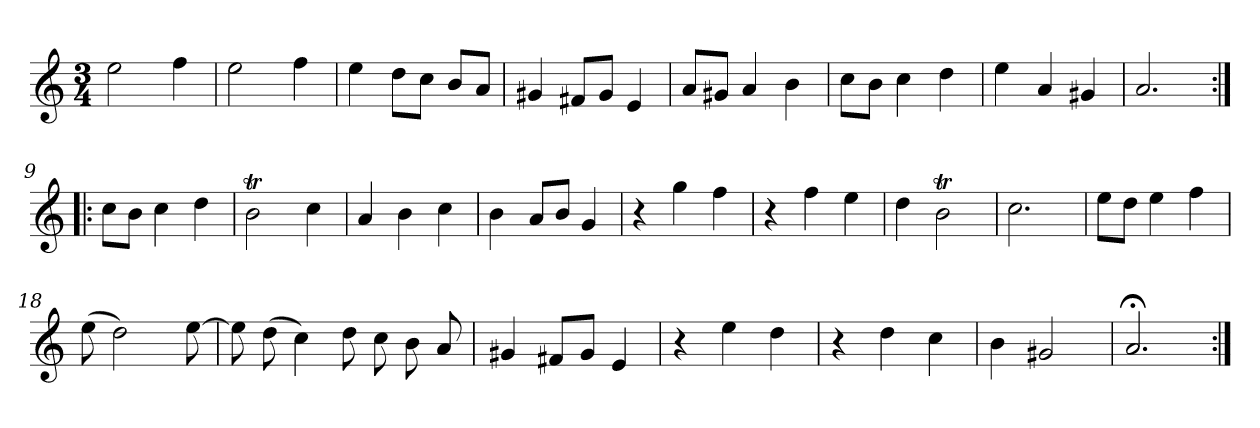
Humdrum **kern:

**kern
*part1
*staff1
*clefG2
*k[]
*a:
*M3/4
*MM120
=1
2ee
4ff
=2
2ee
4ff
=3
4ee
8dd\L
8cc\J
8b/L
8a/J
=4
4g#X
8f#X/L
8g#/J
4e
=5
8a/L
8g#X/J
4a
4b
=6
8cc\L
8b\J
4cc
4dd
=7
4ee
4a
4g#X
=8
2.a
=9:|!|:
8cc\L
8b\J
4cc
4dd
=10
2bt
4cc
=11
4a
4b
4cc
=12
4b
8a/L
8b/J
4g
=13
4r
4gg
4ff
=14
4r
4ff
4ee
=15
4dd
2bt
=16
2.cc
=17
8ee\L
8dd\J
4ee
4ff
=18
(8ee
2dd)
[8ee
=19
8ee]
(8dd
4cc)
8dd
8cc
8b
8a
=20
4g#X
8f#X/L
8g#/J
4e
=21
4r
4ee
4dd
=22
4r
4dd
4cc
=23
4b
2g#X
=24
2.a;<
=:|!
*-
